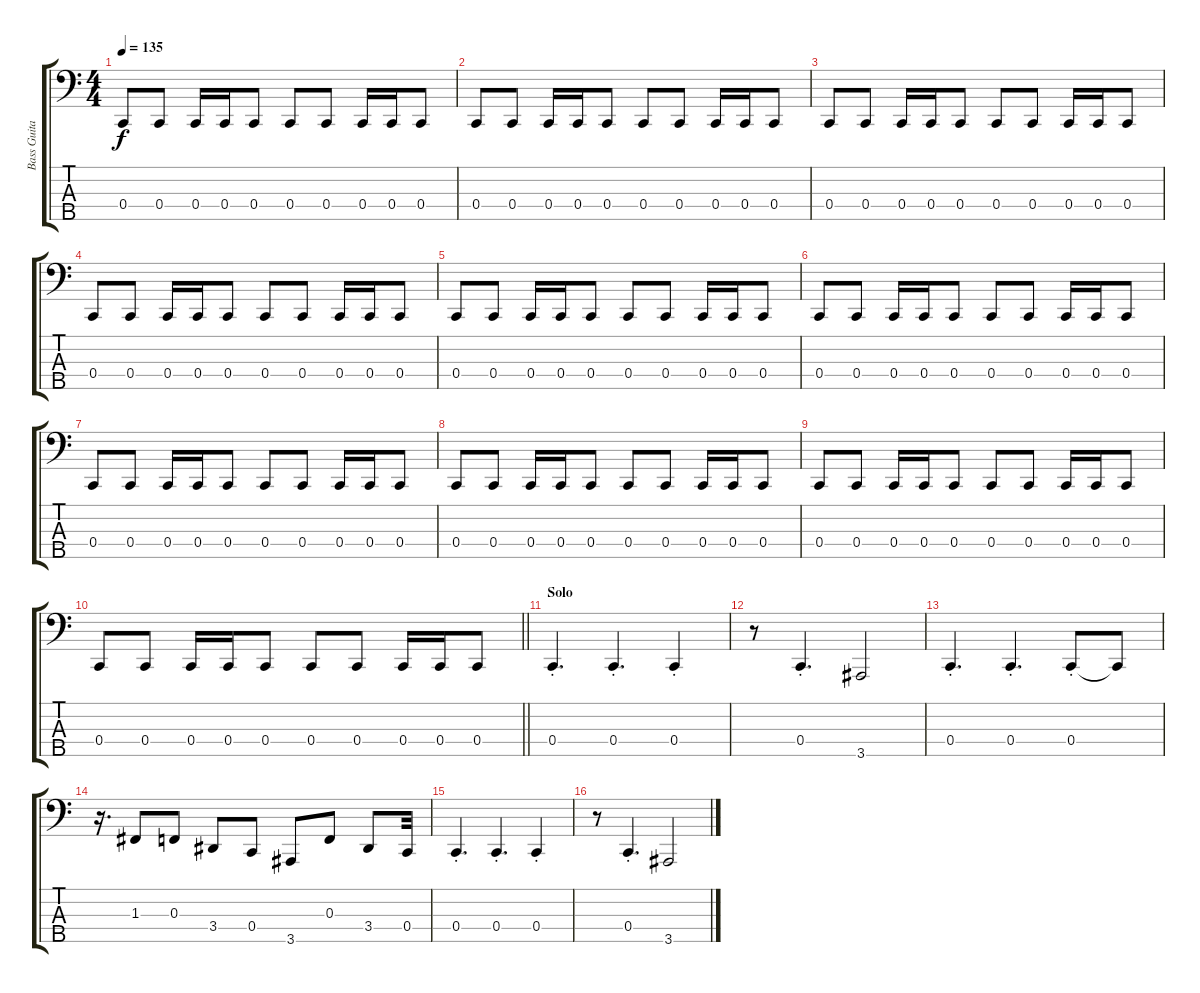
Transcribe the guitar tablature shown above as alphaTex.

\track ("Bass Guitar" "Bass Guita") {instrument electricbassfinger}
\staff {score tabs}
\tuning (Eb2 Bb1 F1 C1 G0) {hide}
\ts (4 4)
\tempo 135
\clef f4
\ks c
0.4.8{dy f} 0.4.8 0.4.16 0.4.16 0.4.8 0.4.8 0.4.8 0.4.16 0.4.16 0.4.8 |
0.4.8 0.4.8 0.4.16 0.4.16 0.4.8 0.4.8 0.4.8 0.4.16 0.4.16 0.4.8 |
0.4.8 0.4.8 0.4.16 0.4.16 0.4.8 0.4.8 0.4.8 0.4.16 0.4.16 0.4.8 |
0.4.8 0.4.8 0.4.16 0.4.16 0.4.8 0.4.8 0.4.8 0.4.16 0.4.16 0.4.8 |
0.4.8 0.4.8 0.4.16 0.4.16 0.4.8 0.4.8 0.4.8 0.4.16 0.4.16 0.4.8 |
0.4.8 0.4.8 0.4.16 0.4.16 0.4.8 0.4.8 0.4.8 0.4.16 0.4.16 0.4.8 |
0.4.8 0.4.8 0.4.16 0.4.16 0.4.8 0.4.8 0.4.8 0.4.16 0.4.16 0.4.8 |
0.4.8 0.4.8 0.4.16 0.4.16 0.4.8 0.4.8 0.4.8 0.4.16 0.4.16 0.4.8 |
0.4.8 0.4.8 0.4.16 0.4.16 0.4.8 0.4.8 0.4.8 0.4.16 0.4.16 0.4.8 |
\barLineRight lightlight
0.4.8 0.4.8 0.4.16 0.4.16 0.4.8 0.4.8 0.4.8 0.4.16 0.4.16 0.4.8 |
\section ("" "Solo")
0.4{st}.4{d} 0.4{st}.4{d} 0.4{st}.4 |
r.8 0.4{st}.4{d} 3.5.2 |
0.4{st}.4{d} 0.4{st}.4{d} 0.4{st}.8 0.4{t}.8 |
r.16{d} 1.3.8 0.3.8 3.4.8 0.4.8 3.5.8 0.3.8 3.4.8 0.4.32 |
0.4{st}.4{d} 0.4{st}.4{d} 0.4{st}.4 |
r.8 0.4{st}.4{d} 3.5.2
